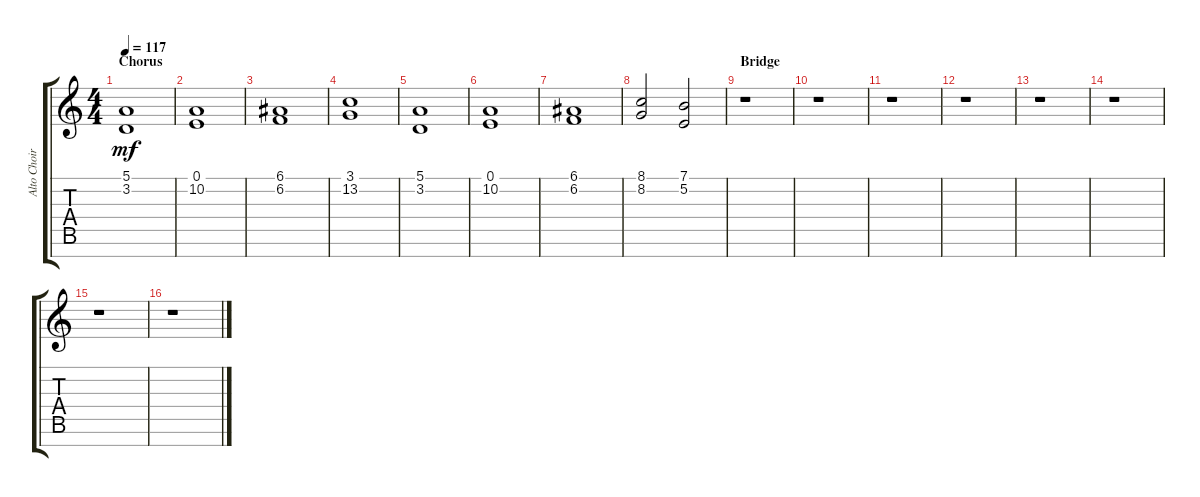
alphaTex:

\track ("Alto Choir" "Alto Choir") {instrument choiraahs}
\staff {score tabs}
\tuning (E4 B3 G3 D3 A2 E2 B1) {hide}
\ts (4 4)
\section ("" "Chorus")
\tempo 117
\clef g2
\ks c
(5.1 3.2).1{dy mf} |
(0.1 10.2).1 |
(6.1 6.2).1 |
(3.1 13.2).1 |
(5.1 3.2).1 |
(0.1 10.2).1 |
(6.1 6.2).1 |
(8.1 8.2).2 (7.1 5.2).2 |
\section ("" "Bridge")
r.1 |
r.1 |
r.1 |
r.1 |
r.1 |
r.1 |
r.1 |
r.1
